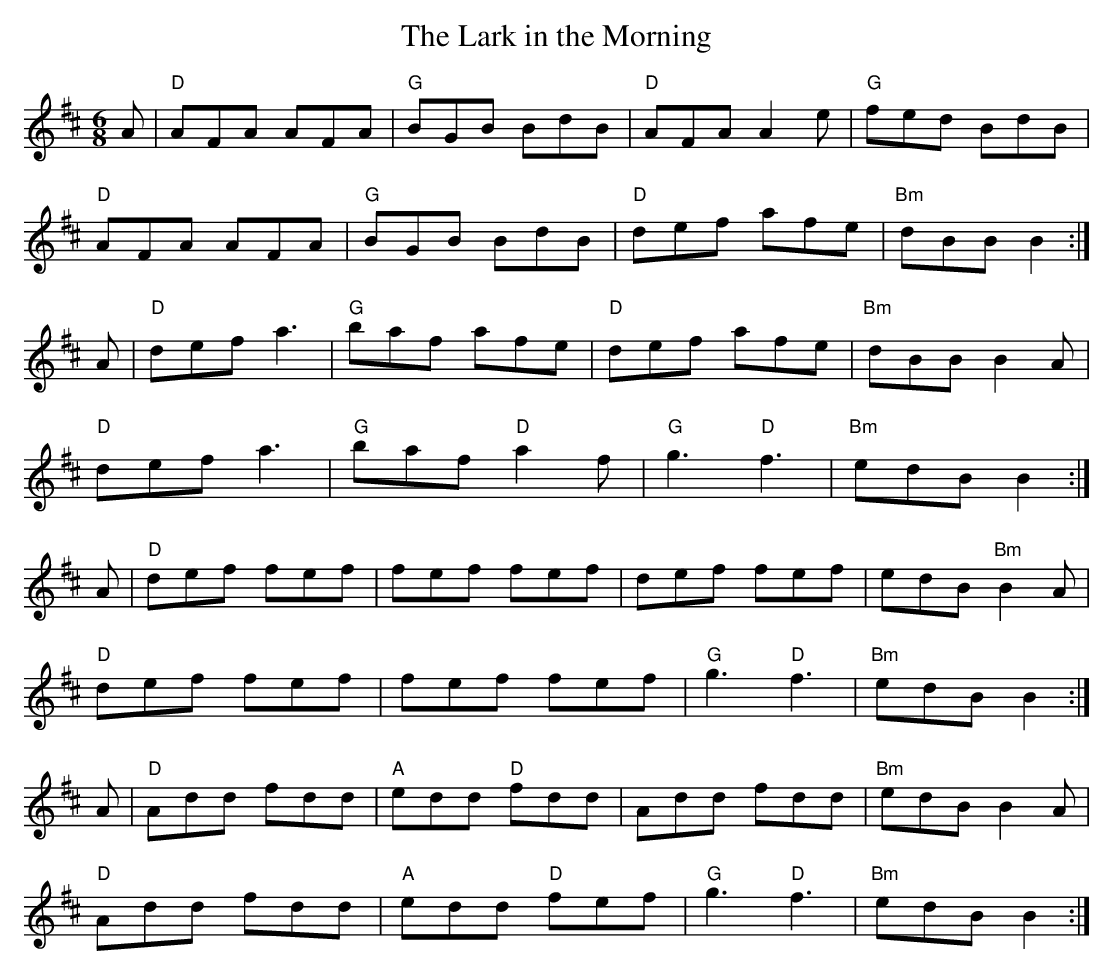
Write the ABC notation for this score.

X:1
T:Lark in the Morning, The
L:1/8
M:6/8
K:D
A|"D"AFA AFA|"G"BGB BdB|"D"AFA A2e|"G"fed BdB|
"D"AFA AFA|"G"BGB BdB|"D"def afe|"Bm"dBB B2:|
A|"D"def a3|"G"baf afe|"D"def afe|"Bm"dBB B2A|
"D"def a3|"G"baf "D"a2f|"G"g3 "D"f3|"Bm"edB B2:|
A|"D"def fef|fef fef|def fef|edB "Bm"B2A|
"D"def fef|fef fef|"G"g3 "D"f3|"Bm"edB B2:|
A|"D"Add fdd|"A"edd "D"fdd|Add fdd|"Bm"edB B2A|
"D"Add fdd|"A"edd "D"fef|"G"g3 "D"f3|"Bm"edB B2:|
